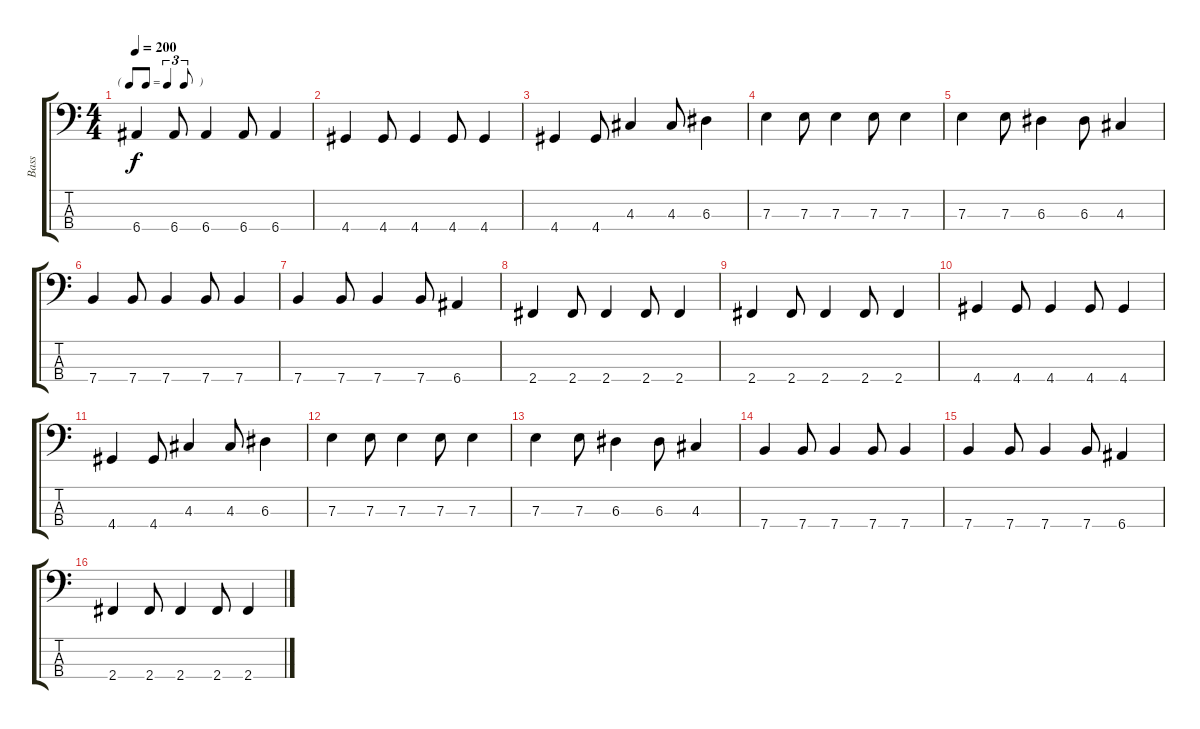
\track ("Bass" "Bass") {instrument electricbassfinger}
\staff {score tabs}
\tuning (G2 D2 A1 E1) {hide}
\ts (4 4)
\tf triplet8th
\tempo 200
\clef f4
\ks c
6.4.4{dy f} 6.4.8 6.4.4 6.4.8 6.4.4 |
4.4.4 4.4.8 4.4.4 4.4.8 4.4.4 |
4.4.4 4.4.8 4.3.4 4.3.8 6.3.4 |
7.3.4 7.3.8 7.3.4 7.3.8 7.3.4 |
7.3.4 7.3.8 6.3.4 6.3.8 4.3.4 |
7.4.4 7.4.8 7.4.4 7.4.8 7.4.4 |
7.4.4 7.4.8 7.4.4 7.4.8 6.4.4 |
2.4.4 2.4.8 2.4.4 2.4.8 2.4.4 |
2.4.4 2.4.8 2.4.4 2.4.8 2.4.4 |
4.4.4 4.4.8 4.4.4 4.4.8 4.4.4 |
4.4.4 4.4.8 4.3.4 4.3.8 6.3.4 |
7.3.4 7.3.8 7.3.4 7.3.8 7.3.4 |
7.3.4 7.3.8 6.3.4 6.3.8 4.3.4 |
7.4.4 7.4.8 7.4.4 7.4.8 7.4.4 |
7.4.4 7.4.8 7.4.4 7.4.8 6.4.4 |
2.4.4 2.4.8 2.4.4 2.4.8 2.4.4
